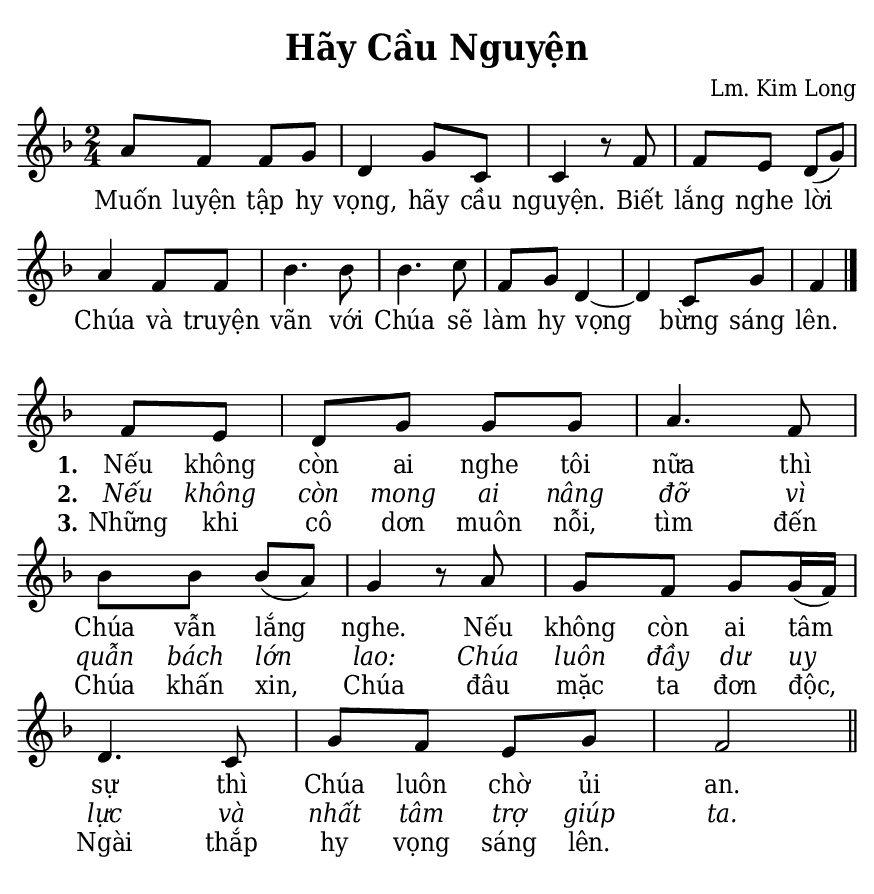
% Cài đặt chung
\version "2.24.3"
\include "english.ly"

\header {
  title = "Hãy Cầu Nguyện"
  poet = ""
  composer = "Lm. Kim Long"
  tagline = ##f
}

% Nhạc
nhacPhanMot = \relative c'' {
  \key f \major
  \time 2/4
  a8 f f g |
  d4 g8 c, |
  c4 r8 f |
  f e d (g) |
  a4 f8 f |
  bf4. bf8 |
  bf4. c8 |
  f, g d4 ~ |
  d c8 g' |
  f4 \bar "|."
}

nhacPhanHai = \relative c' {
  \key f \major
  \time 2/4
  \partial 4 f8 e |
  d g g g |
  a4. f8 |
  bf bf bf (a) |
  g4 r8 a |
  g f g g16 (f) |
  d4. c8 |
  g' f e g |
  f2 \bar "||"
}

% Lời
loiPhanMot = \lyricmode {
  Muốn luyện tập hy vọng, hãy cầu nguyện.
  Biết lắng nghe lời Chúa và truyện vãn với Chúa
  sẽ làm hy vọng bừng sáng lên.
}

loiPhanHai = \lyricmode {
  <<
    {
      \set stanza = "1."
      Nếu không còn ai nghe tôi nữa
      thì Chúa vẫn lắng nghe.
      Nếu không còn ai tâm sự thì Chúa luôn chờ ủi an.
    }
    \new Lyrics {
	    \set associatedVoice = "beSop"
	    \set stanza = "2."
      \override Lyrics.LyricText.font-shape = #'italic
      Nếu không còn mong ai nâng đỡ vì quẫn bách lớn lao:
      Chúa luôn đầy dư uy lực và nhất tâm trợ giúp ta.
    }
    \new Lyrics {
	    \set associatedVoice = "beSop"
	    \set stanza = "3."
      Những khi cô dơn muôn nỗi, tìm đến Chúa khấn xin,
      Chúa đâu mặc ta đơn độc, Ngài thắp hy vọng sáng lên.
    }
  >>
}

% Dàn trang
\paper {
  #(set-paper-size "a5")
  top-margin = 3\mm
  bottom-margin = 3\mm
  left-margin = 3\mm
  right-margin = 3\mm
  indent = #0
  #(define fonts
	 (make-pango-font-tree "Deja Vu Serif Condensed"
	 		       "Deja Vu Serif Condensed"
			       "Deja Vu Serif Condensed"
			       (/ 20 20)))
  print-page-number = ##f
}

\score {
  <<
    \new Staff <<
        \clef treble
        \new Voice = beSop {
          \nhacPhanMot
        }
      \new Lyrics \lyricsto beSop \loiPhanMot
    >>
  >>
  \layout {
    \override Lyrics.LyricSpace.minimum-distance = #1
    \override Score.BarNumber.break-visibility = ##(#f #f #f)
    \override Score.SpacingSpanner.uniform-stretching = ##t
    ragged-last = ##f
  }
}

\score {
  <<
    \new Staff <<
        \clef treble
        \new Voice = beSop {
          \nhacPhanHai
        }
      \new Lyrics \lyricsto beSop \loiPhanHai
    >>
  >>
  \layout {
    \override Staff.TimeSignature.transparent = ##t
    \override Lyrics.LyricSpace.minimum-distance = #3
    \override Score.BarNumber.break-visibility = ##(#f #f #f)
    \override Score.SpacingSpanner.uniform-stretching = ##t
    ragged-last = ##f
  }
}
